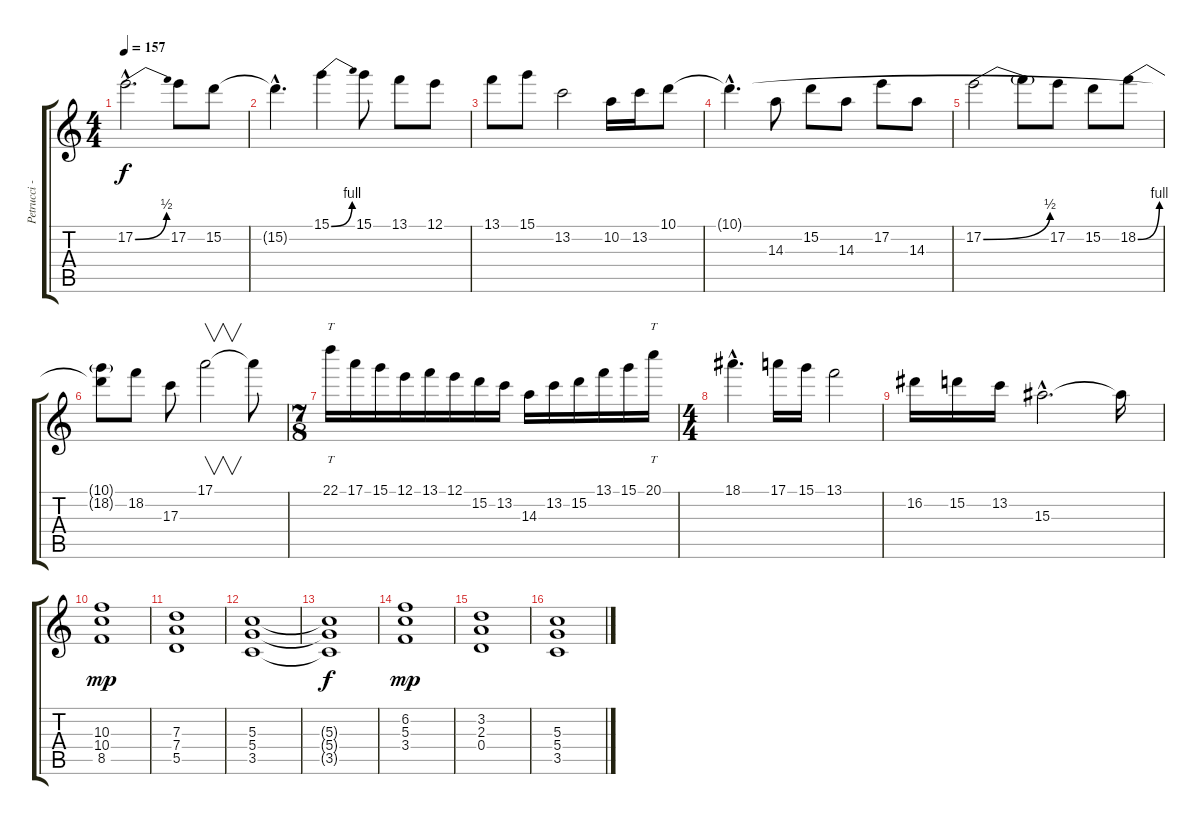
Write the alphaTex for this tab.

\track ("Petrucci -  SoloGuitar" "Petrucci -") {instrument distortionguitar}
\staff {score tabs}
\tuning (E4 B3 G3 D3 A2 E2) {hide}
\ts (4 4)
\tempo 157
\clef g2
\ks c
17.2{be (bend 0 0 60 2) hac}.2{d dy f} 17.2.8 15.2.8 |
15.2{hac t}.4{d} 15.1{be (bend 0 0 60 4)}.4 15.1.8 13.1.8 12.1.8 |
13.1.8 15.1.8 13.2.2 10.2.16 13.2.16 10.1.8 |
10.1{hac t}.4{d} 14.3.8 15.2.8 14.3.8 17.2.8 14.3.8 |
17.2{be (bend 0 0 60 2)}.2 17.2{t}.8 17.2.8 15.2.8 18.2{be (bend 0 0 60 4)}.8 |
(10.1{t} 18.2{t}).8 18.2.8 17.3.8 17.1.2{v} 17.1{t}.8 |
\ts (7 8)
22.1.16{tt} 17.1.16 15.1.16 12.1.16 13.1.16 12.1.16 15.2.16 13.2.16 14.3.16 13.2.16 15.2.16 13.1.16 15.1.16 20.1.16{tt} |
\ts (4 4)
18.1{hac}.4{d} 17.1.16 15.1.16 13.1.2 |
16.2.16 15.2.16 13.2.16 15.3{hac}.2{d} 15.3{t}.16 |
(10.3 10.4 8.5).1{dy mp} |
(7.3 7.4 5.5).1 |
(5.3 5.4 3.5).1 |
(5.3{t} 5.4{t} 3.5{t}).1{dy f} |
(6.2 5.3 3.4).1{dy mp} |
(3.2 2.3 0.4).1 |
(5.3 5.4 3.5).1
